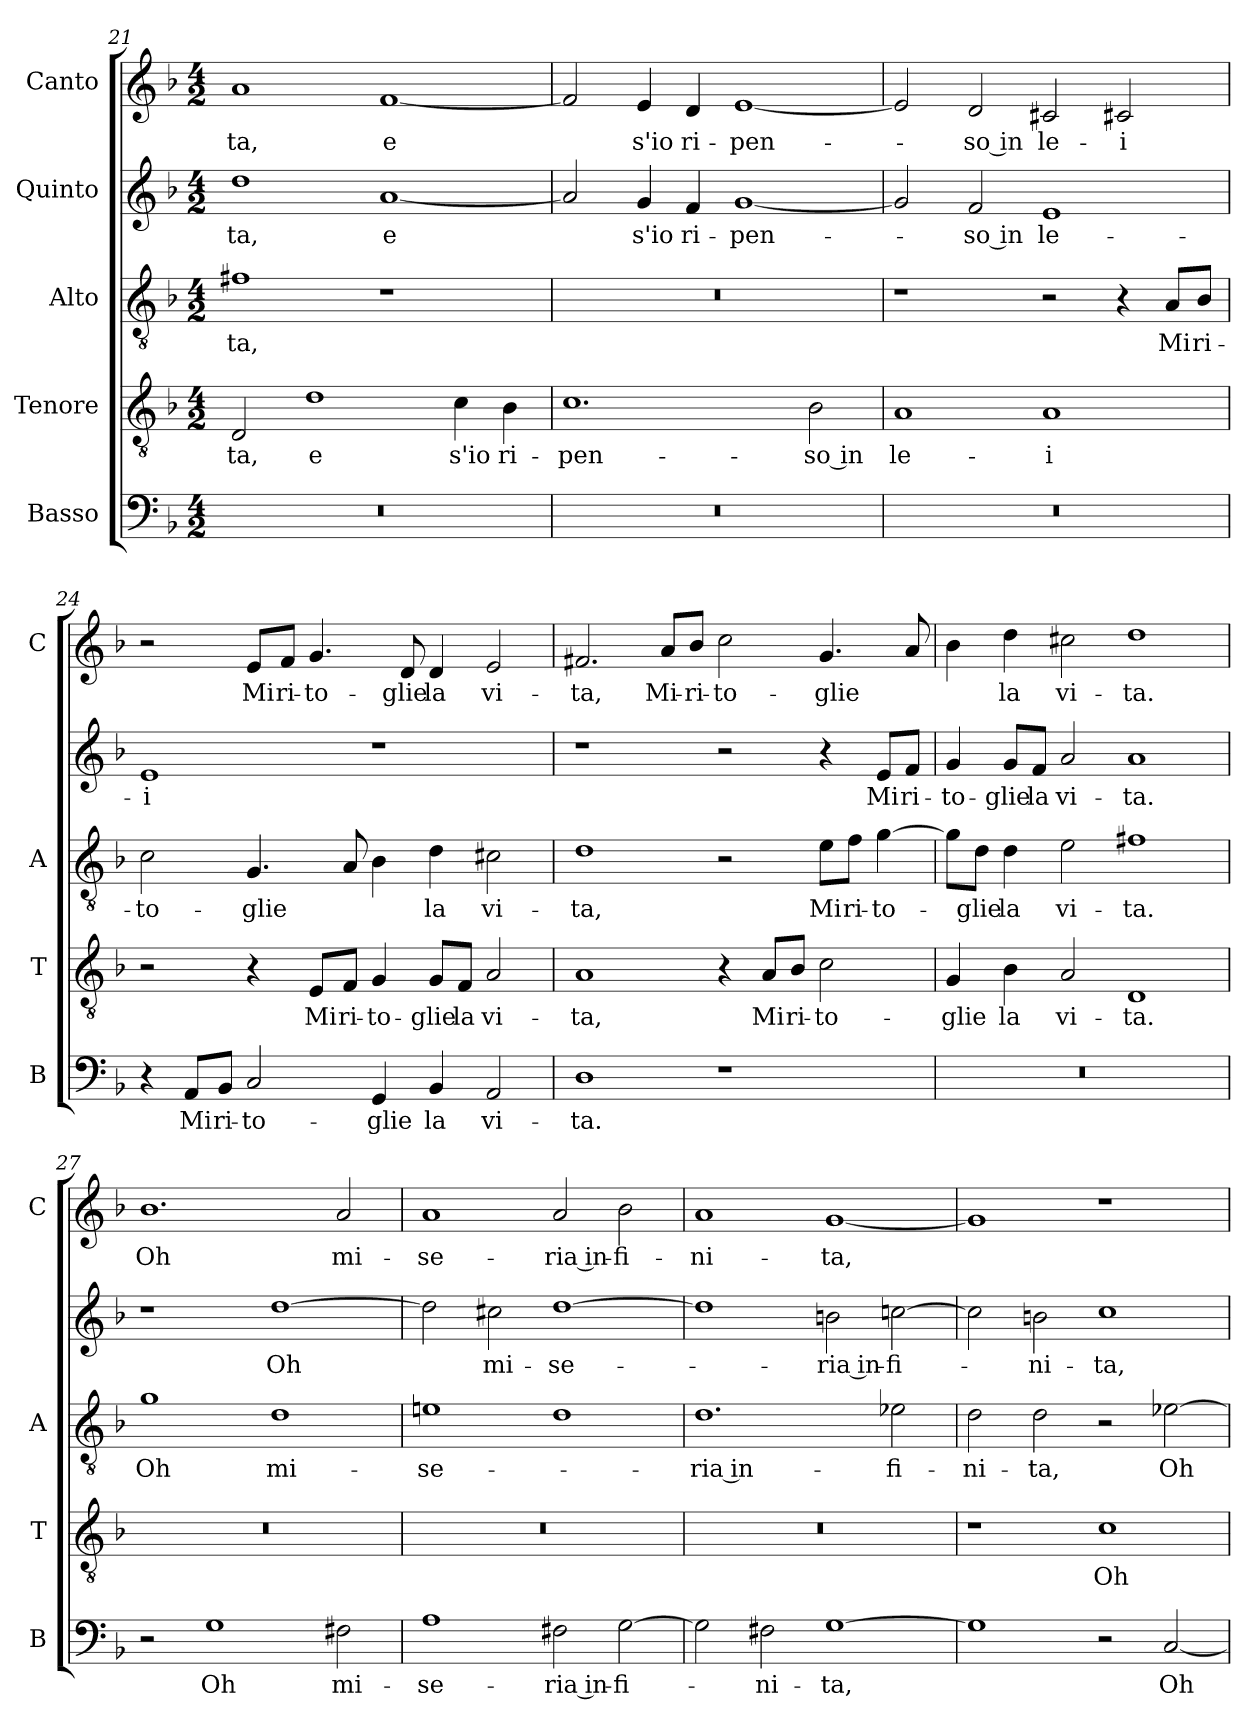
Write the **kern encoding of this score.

**kern	**text	**kern	**text	**kern	**text	**kern	**text	**kern	**text
*part5	*part5	*part4	*part4	*part3	*part3	*part2	*part2	*part1	*part1
*staff5	*staff5	*staff4	*staff4	*staff3	*staff3	*staff2	*staff2	*staff1	*staff1
*I"Basso	*	*I"Tenore	*	*I"Alto	*	*I"Quinto	*	*I"Canto	*
*I'B	*	*I'T	*	*I'A	*	*	*	*I'C	*
*clefF4	*	*clefGv2	*	*clefGv2	*	*clefG2	*	*clefG2	*
*k[b-]	*	*k[b-]	*	*k[b-]	*	*k[b-]	*	*k[b-]	*
*F:	*	*F:	*	*F:	*	*F:	*	*F:	*
*M4/2	*	*M4/2	*	*M4/2	*	*M4/2	*	*M4/2	*
=21	=21	=21	=21	=21	=21	=21	=21	=21	=21
0r	.	2D	-ta,	1f#X	-ta,	1dd	-ta,	1a	-ta,
.	.	1d	e	.	.	.	.	.	.
.	.	.	.	1r	.	[1a	e	[1f	e
.	.	4c	s'io	.	.	.	.	.	.
.	.	4B-	ri-	.	.	.	.	.	.
=22	=22	=22	=22	=22	=22	=22	=22	=22	=22
0r	.	1.c	-pen-	0r	.	2a]	.	2f]	.
.	.	.	.	.	.	4g	s'io	4e	s'io
.	.	.	.	.	.	4f	ri-	4d	ri-
.	.	.	.	.	.	[1g	-pen-	[1e	-pen-
.	.	2B-	-so in	.	.	.	.	.	.
=23	=23	=23	=23	=23	=23	=23	=23	=23	=23
0r	.	1A	le-	1r	.	2g]	.	2e]	.
.	.	.	.	.	.	2f	-so in	2d	-so in
.	.	1A	-i	2r	.	1e	le-	2c#X	le-
.	.	.	.	4r	.	.	.	2c#X	-i
.	.	.	.	8A/L	Mi	.	.	.	.
.	.	.	.	8B-/J	ri-	.	.	.	.
=24	=24	=24	=24	=24	=24	=24	=24	=24	=24
4r	.	2r	.	2c	-to-	1e	-i	2r	.
8AA/L	Mi	.	.	.	.	.	.	.	.
8BB-/J	ri-	.	.	.	.	.	.	.	.
2C	-to-	4r	.	4.G	-glie	.	.	8e/L	Mi
.	.	.	.	.	.	.	.	8f/J	ri-
.	.	8E/L	Mi	.	.	.	.	4.g	-to-
.	.	8F/J	ri-	8A	.	.	.	.	.
4GG	-glie	4G	-to-	4B-	.	1r	.	.	.
.	.	.	.	.	.	.	.	8d	-glie
4BB-	la	8G/L	-glie	4d	la	.	.	4d	la
.	.	8F/J	la	.	.	.	.	.	.
2AA	vi-	2A	vi-	2c#X	vi-	.	.	2e	vi-
=25	=25	=25	=25	=25	=25	=25	=25	=25	=25
1D	-ta.	1A	-ta,	1d	-ta,	1r	.	2.f#X	-ta,
.	.	.	.	.	.	.	.	8a/L	Mi-
.	.	.	.	.	.	.	.	8b-/J	-ri-
1r	.	4r	.	2r	.	2r	.	2cc	-to-
.	.	8A/L	Mi	.	.	.	.	.	.
.	.	8B-/J	ri-	.	.	.	.	.	.
.	.	2c	-to-	8e\L	Mi	4r	.	4.g	-glie
.	.	.	.	8f\J	ri-	.	.	.	.
.	.	.	.	[4g	-to-	8e/L	Mi	.	.
.	.	.	.	.	.	8f/J	ri-	8a	.
=26	=26	=26	=26	=26	=26	=26	=26	=26	=26
0r	.	4G	-glie	8g\L]	.	4g	-to-	4b-	.
.	.	.	.	8d\J	-glie	.	.	.	.
.	.	4B-	la	4d	la	8g/L	-glie	4dd	la
.	.	.	.	.	.	8f/J	la	.	.
.	.	2A	vi-	2e	vi-	2a	vi-	2cc#X	vi-
.	.	1D	-ta.	1f#X	-ta.	1a	-ta.	1dd	-ta.
=27	=27	=27	=27	=27	=27	=27	=27	=27	=27
2r	.	0r	.	1g	Oh	1r	.	1.b-	Oh
1G	Oh	.	.	.	.	.	.	.	.
.	.	.	.	1d	mi-	[1dd	Oh	.	.
2F#X	mi-	.	.	.	.	.	.	2a	mi-
=28	=28	=28	=28	=28	=28	=28	=28	=28	=28
1A	-se-	0r	.	1en	-se-	2dd]	.	1a	-se-
.	.	.	.	.	.	2cc#X	mi-	.	.
2F#X	-ria in-	.	.	1d	.	[1dd	-se-	2a	-ria in-
[2G	-fi-	.	.	.	.	.	.	2b-	-fi-
=29	=29	=29	=29	=29	=29	=29	=29	=29	=29
2G]	.	0r	.	1.d	-ria in-	1dd]	.	1a	-ni-
2F#X	-ni-	.	.	.	.	.	.	.	.
[1G	-ta,	.	.	.	.	2bn	-ria in-	[1g	-ta,
.	.	.	.	2e-X	-fi-	[2ccn	-fi-	.	.
=30	=30	=30	=30	=30	=30	=30	=30	=30	=30
1G]	.	1r	.	2d	-ni-	2cc]	.	1g]	.
.	.	.	.	2d	-ta,	2bn	-ni-	.	.
2r	.	1c	Oh	2r	.	1cc	-ta,	1r	.
[2C	Oh	.	.	[2e-X	Oh	.	.	.	.
=	=	=	=	=	=	=	=	=	=
*-	*-	*-	*-	*-	*-	*-	*-	*-	*-
